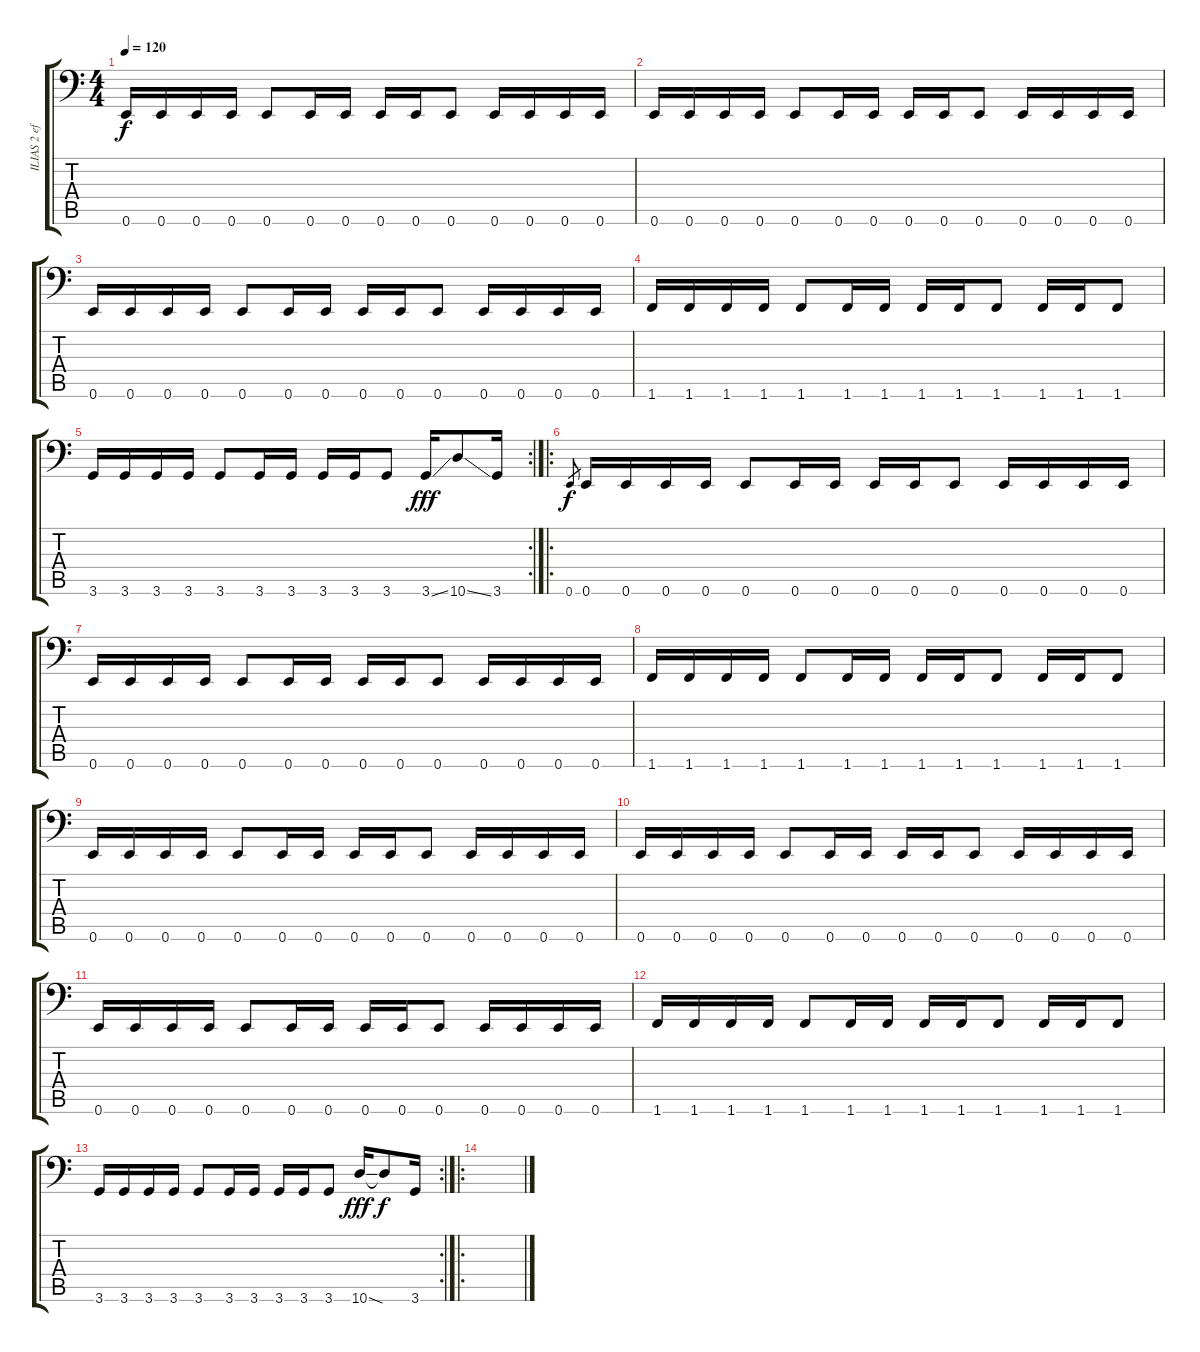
\track ("ILIAS 2 eff" "ILIAS 2 ef") {instrument synthbass1}
\staff {score tabs}
\tuning (E3 B2 G2 D2 A1 E1) {hide}
\ts (4 4)
\tempo 120
\clef f4
\ks c
0.6.16{dy f} 0.6.16 0.6.16 0.6.16 0.6.8 0.6.16 0.6.16 0.6.16 0.6.16 0.6.8 0.6.16 0.6.16 0.6.16 0.6.16 |
0.6.16 0.6.16 0.6.16 0.6.16 0.6.8 0.6.16 0.6.16 0.6.16 0.6.16 0.6.8 0.6.16 0.6.16 0.6.16 0.6.16 |
0.6.16 0.6.16 0.6.16 0.6.16 0.6.8 0.6.16 0.6.16 0.6.16 0.6.16 0.6.8 0.6.16 0.6.16 0.6.16 0.6.16 |
1.6.16 1.6.16 1.6.16 1.6.16 1.6.8 1.6.16 1.6.16 1.6.16 1.6.16 1.6.8 1.6.16 1.6.16 1.6.8 |
\rc 2
3.6.16 3.6.16 3.6.16 3.6.16 3.6.8 3.6.16 3.6.16 3.6.16 3.6.16 3.6.8 3.6{ss}.16{dy fff} 10.6{ss}.8 3.6.16 |
\ro
0.6.8{gr dy f} 0.6.16 0.6.16 0.6.16 0.6.16 0.6.8 0.6.16 0.6.16 0.6.16 0.6.16 0.6.8 0.6.16 0.6.16 0.6.16 0.6.16 |
0.6.16 0.6.16 0.6.16 0.6.16 0.6.8 0.6.16 0.6.16 0.6.16 0.6.16 0.6.8 0.6.16 0.6.16 0.6.16 0.6.16 |
1.6.16 1.6.16 1.6.16 1.6.16 1.6.8 1.6.16 1.6.16 1.6.16 1.6.16 1.6.8 1.6.16 1.6.16 1.6.8 |
0.6.16 0.6.16 0.6.16 0.6.16 0.6.8 0.6.16 0.6.16 0.6.16 0.6.16 0.6.8 0.6.16 0.6.16 0.6.16 0.6.16 |
0.6.16 0.6.16 0.6.16 0.6.16 0.6.8 0.6.16 0.6.16 0.6.16 0.6.16 0.6.8 0.6.16 0.6.16 0.6.16 0.6.16 |
0.6.16 0.6.16 0.6.16 0.6.16 0.6.8 0.6.16 0.6.16 0.6.16 0.6.16 0.6.8 0.6.16 0.6.16 0.6.16 0.6.16 |
1.6.16 1.6.16 1.6.16 1.6.16 1.6.8 1.6.16 1.6.16 1.6.16 1.6.16 1.6.8 1.6.16 1.6.16 1.6.8 |
\rc 2
3.6.16 3.6.16 3.6.16 3.6.16 3.6.8 3.6.16 3.6.16 3.6.16 3.6.16 3.6.8 10.6{ss}.16{dy fff} 10.6{t}.8{dy f} 3.6.16 |
\ro
